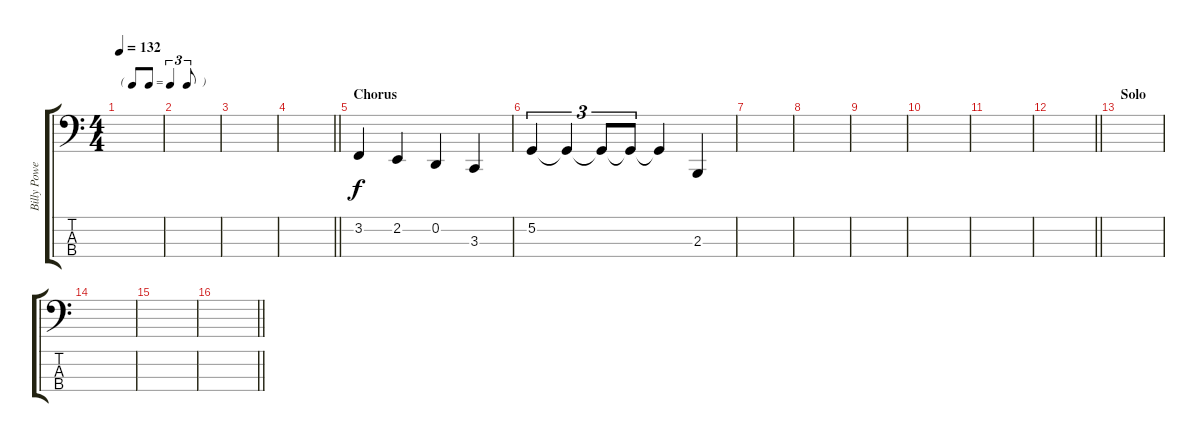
\track ("Billy Powell (Piano LH)" "Billy Powe") {instrument acousticgrandpiano}
\staff {score tabs}
\tuning (G2 D2 A1 E1) {hide}
\ts (4 4)
\tf triplet8th
\tempo 132
\clef f4
\ks c
|
|
|
\barLineRight lightlight
|
\section ("" "Chorus")
3.2.4 2.2.4 0.2.4 3.3.4 |
5.2.4{tu (3 2)} 5.2{t}.4{tu (3 2)} 5.2{t}.8{tu (3 2)} 5.2{t}.8{tu (3 2)} 5.2{t}.4 2.3.4 |
|
|
|
|
|
\barLineRight lightlight
|
\section ("" "Solo")
|
|
|
\barLineRight lightlight
